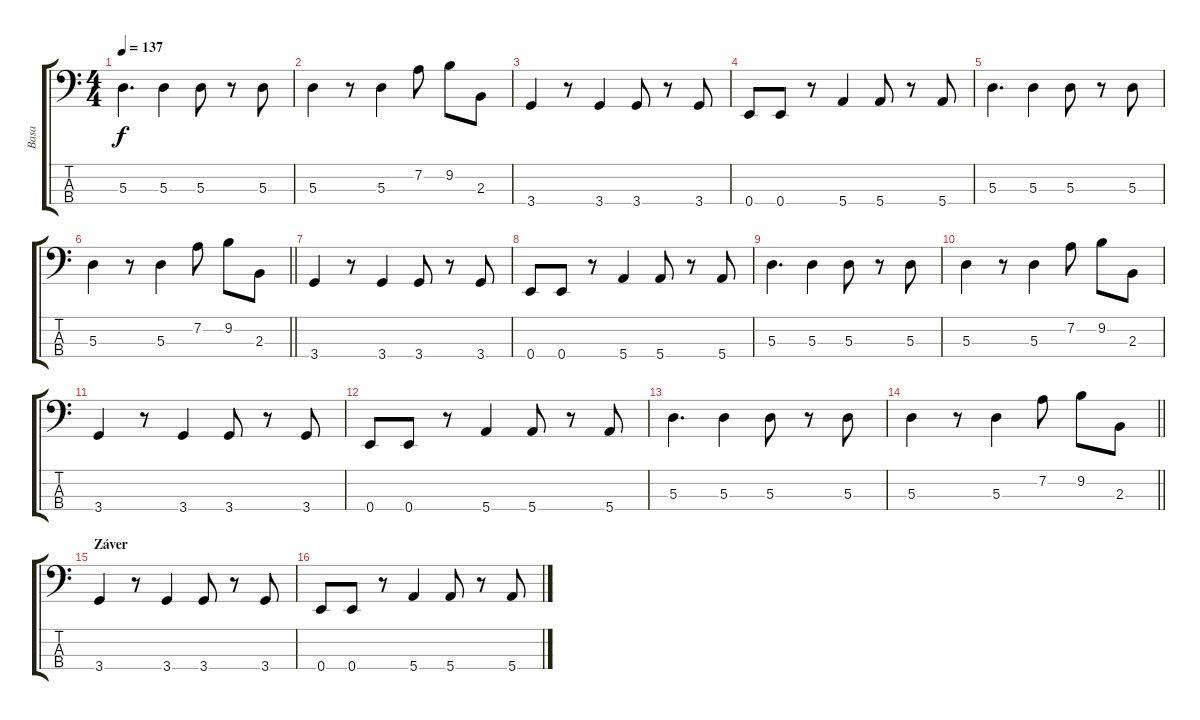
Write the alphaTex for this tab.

\track ("Basa" "Basa") {instrument electricbassfinger}
\staff {score tabs}
\tuning (G2 D2 A1 E1) {hide}
\ts (4 4)
\tempo 137
\clef f4
\ks c
5.3.4{d dy f} 5.3.4 5.3.8 r.8 5.3.8 |
5.3.4 r.8 5.3.4 7.2.8 9.2.8 2.3.8 |
3.4.4 r.8 3.4.4 3.4.8 r.8 3.4.8 |
0.4.8 0.4.8 r.8 5.4.4 5.4.8 r.8 5.4.8 |
5.3.4{d} 5.3.4 5.3.8 r.8 5.3.8 |
\barLineRight lightlight
5.3.4 r.8 5.3.4 7.2.8 9.2.8 2.3.8 |
3.4.4 r.8 3.4.4 3.4.8 r.8 3.4.8 |
0.4.8 0.4.8 r.8 5.4.4 5.4.8 r.8 5.4.8 |
5.3.4{d} 5.3.4 5.3.8 r.8 5.3.8 |
5.3.4 r.8 5.3.4 7.2.8 9.2.8 2.3.8 |
3.4.4 r.8 3.4.4 3.4.8 r.8 3.4.8 |
0.4.8 0.4.8 r.8 5.4.4 5.4.8 r.8 5.4.8 |
5.3.4{d} 5.3.4 5.3.8 r.8 5.3.8 |
\barLineRight lightlight
5.3.4 r.8 5.3.4 7.2.8 9.2.8 2.3.8 |
\section ("" "Záver")
3.4.4 r.8 3.4.4 3.4.8 r.8 3.4.8 |
0.4.8 0.4.8 r.8 5.4.4 5.4.8 r.8 5.4.8
